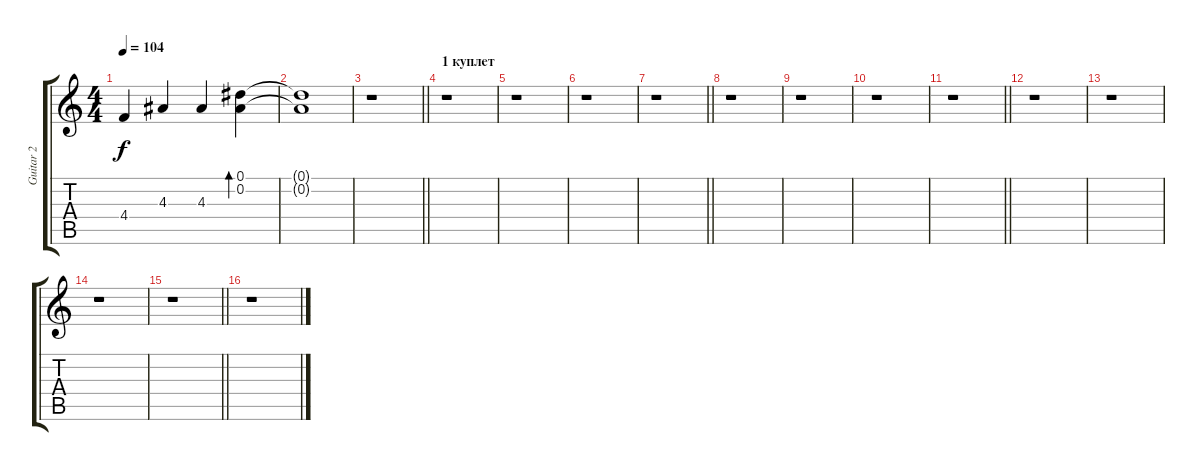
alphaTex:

\track ("Guitar 2" "Guitar 2") {instrument electricguitarjazz}
\staff {score tabs}
\tuning (Eb4 Bb3 Gb3 Db3 Ab2 Eb2) {hide}
\ts (4 4)
\tempo 104
\clef g2
\ks c
4.4.4{dy f} 4.3.4 4.3.4 (0.1 0.2).4{bd 60} |
(0.1{t} 0.2{t}).1 |
\barLineRight lightlight
r.1 |
\section ("" "1 куплет ")
r.1 |
r.1 |
r.1 |
\barLineRight lightlight
r.1 |
r.1 |
r.1 |
r.1 |
\barLineRight lightlight
r.1 |
r.1 |
r.1 |
r.1 |
\barLineRight lightlight
r.1 |
r.1
